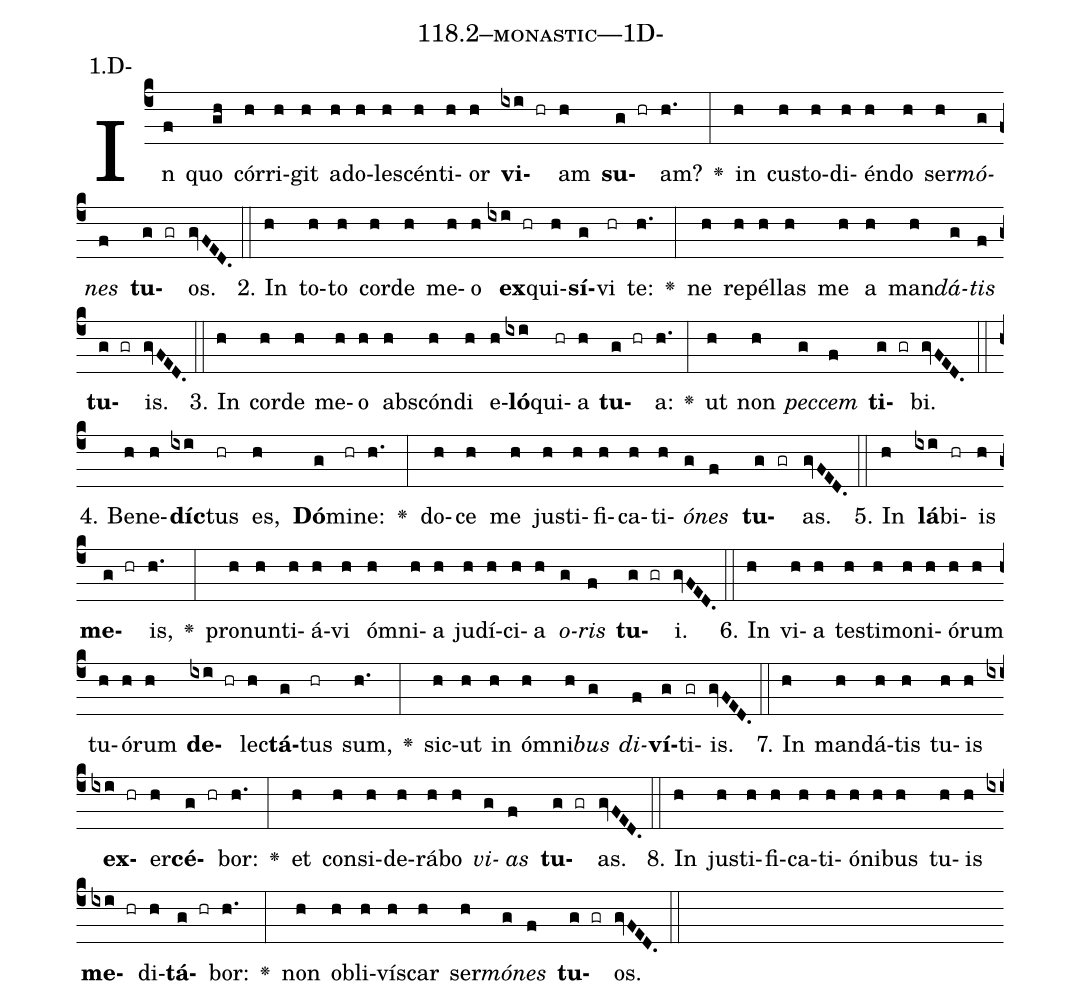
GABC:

name: 118.2--monastic---1D-;
annotation: 1.D-;
%%
(c4)In(f) quo(gh) cór(h)ri(h)git(h) ad(h)o(h)le(h)scén(h)ti(h)or(h) <b>vi</b>(ixi hr)am(h) <b>su</b>(g hr)am?(h.) <v>\greheightstar</v>(:) in(h) cus(h)to(h)di(h)én(h)do(h) ser(h)<i>mó</i>(g)<i>nes</i>(f) <b>tu</b>(g gr)os.(gvFED.) (::)
2. In(h) to(h)to(h) cor(h)de(h) me(h)o(h) <b>ex</b>(ixi hr)qui(h)<b>sí</b>(g)vi(hr) te:(h.) <v>\greheightstar</v>(:) ne(h) re(h)pél(h)las(h) me(h) a(h) man(h)<i>dá</i>(g)<i>tis</i>(f) <b>tu</b>(g gr)is.(gvFED.) (::)
3. In(h) cor(h)de(h) me(h)o(h) abs(h)cón(h)di(h) e(h)<b>ló</b>(ixi)qui(hr)a(h) <b>tu</b>(g hr)a:(h.) <v>\greheightstar</v>(:) ut(h) non(h) <i>pec</i>(g)<i>cem</i>(f) <b>ti</b>(g gr)bi.(gvFED.) (::)
4. Be(h)ne(h)<b>díc</b>(ixi)tus(hr) es,(h) <b>Dó</b>(g)mi(hr)ne:(h.) <v>\greheightstar</v>(:) do(h)ce(h) me(h) jus(h)ti(h)fi(h)ca(h)ti(h)<i>ó</i>(g)<i>nes</i>(f) <b>tu</b>(g gr)as.(gvFED.) (::)
5. In(h) <b>lá</b>(ixi)bi(hr)is(h) <b>me</b>(g hr)is,(h.) <v>\greheightstar</v>(:) pro(h)nun(h)ti(h)á(h)vi(h) óm(h)ni(h)a(h) ju(h)dí(h)ci(h)a(h) <i>o</i>(g)<i>ris</i>(f) <b>tu</b>(g gr)i.(gvFED.) (::)
6. In(h) vi(h)a(h) tes(h)ti(h)mo(h)ni(h)ó(h)rum(h) tu(h)ó(h)rum(h) <b>de</b>(ixi hr)lec(h)<b>tá</b>(g)tus(hr) sum,(h.) <v>\greheightstar</v>(:) sic(h)ut(h) in(h) óm(h)ni(h)<i>bus</i>(g) <i>di</i>(f)<b>ví</b>(g)ti(gr)is.(gvFED.) (::)
7. In(h) man(h)dá(h)tis(h) tu(h)is(h) <b>ex</b>(ixi hr)er(h)<b>cé</b>(g hr)bor:(h.) <v>\greheightstar</v>(:) et(h) con(h)si(h)de(h)rá(h)bo(h) <i>vi</i>(g)<i>as</i>(f) <b>tu</b>(g gr)as.(gvFED.) (::)
8. In(h) jus(h)ti(h)fi(h)ca(h)ti(h)ó(h)ni(h)bus(h) tu(h)is(h) <b>me</b>(ixi hr)di(h)<b>tá</b>(g hr)bor:(h.) <v>\greheightstar</v>(:) non(h) ob(h)li(h)vís(h)car(h) ser(h)<i>mó</i>(g)<i>nes</i>(f) <b>tu</b>(g gr)os.(gvFED.) (::)
